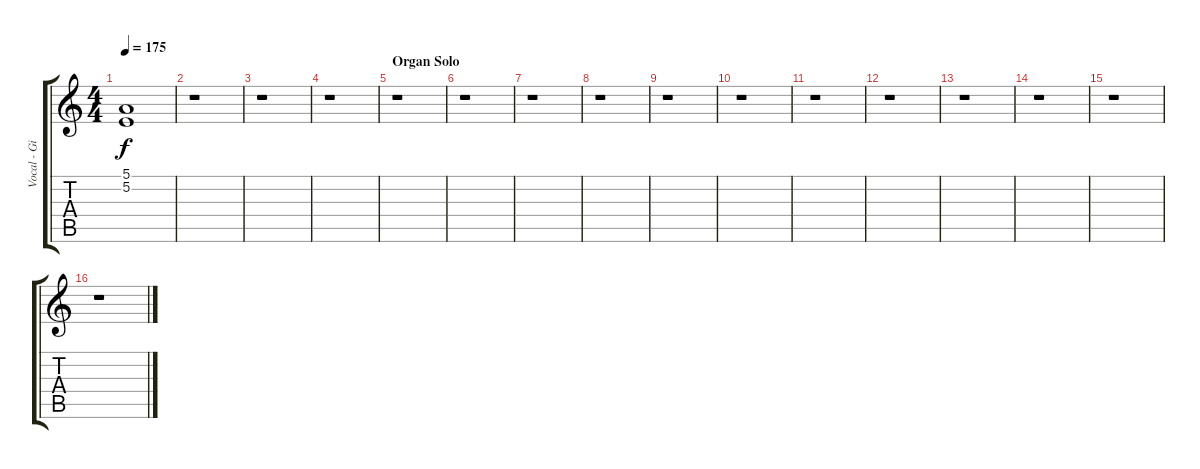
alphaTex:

\track ("Vocal - Gillan" "Vocal - Gi") {instrument voiceoohs}
\staff {score tabs}
\tuning (E4 B3 G3 D3 A2 E2) {hide}
\ts (4 4)
\tempo 175
\clef g2
\ks c
(5.1{t} 5.2{t}).1{dy f} |
r.1 |
r.1 |
r.1 |
\section ("" "Organ Solo")
r.1 |
r.1 |
r.1 |
r.1 |
r.1 |
r.1 |
r.1 |
r.1 |
r.1 |
r.1 |
r.1 |
r.1
